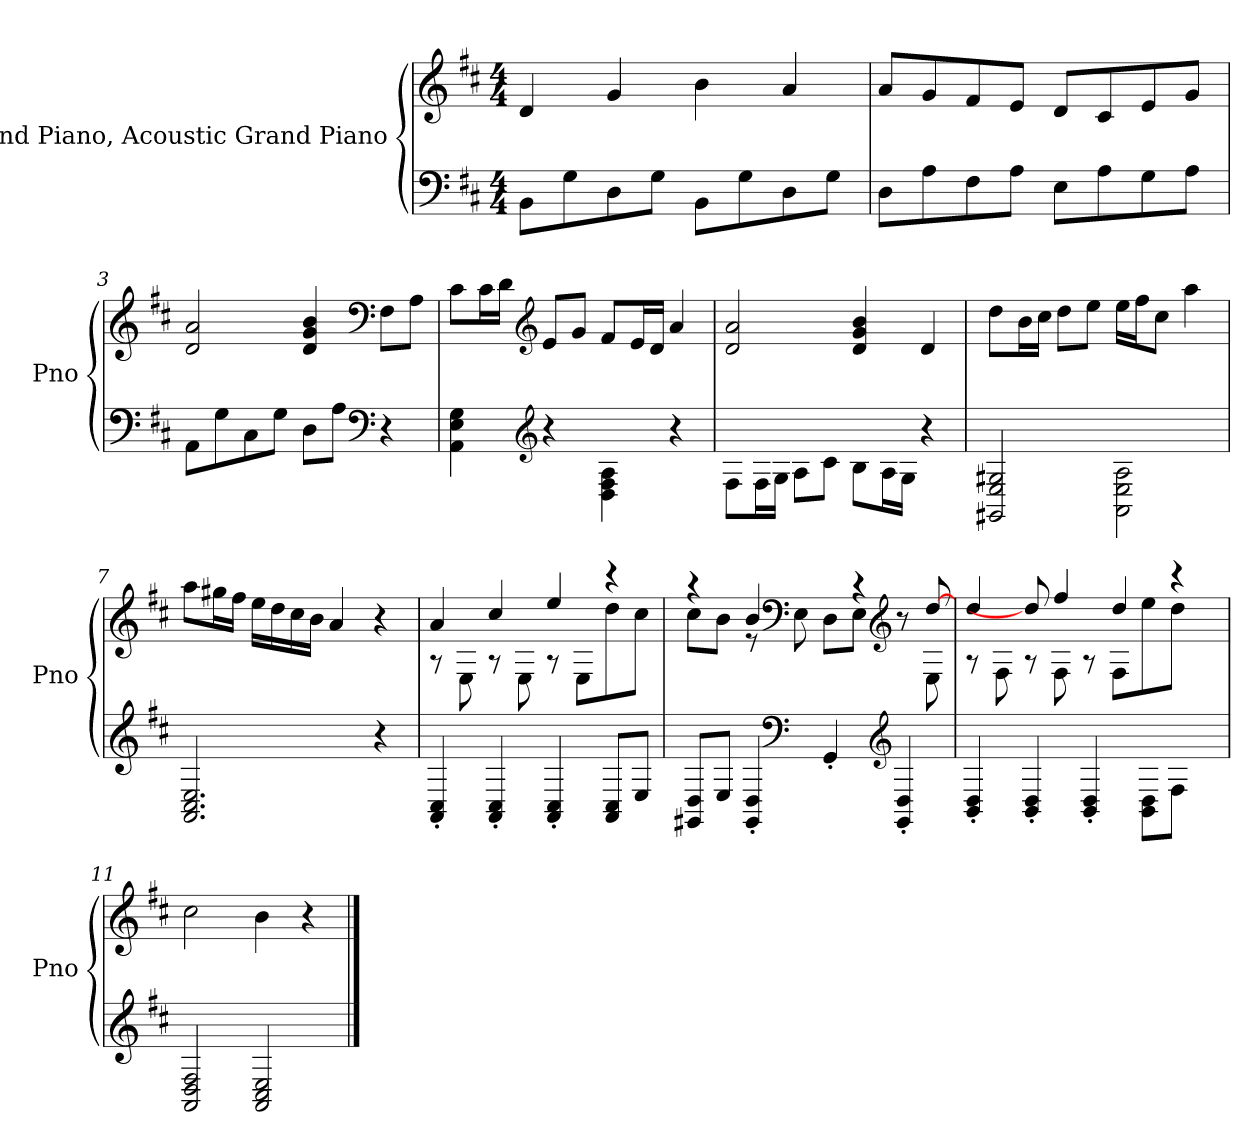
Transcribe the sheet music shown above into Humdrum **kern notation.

**kern	**kern
*part1	*part1
*staff2	*staff1
*I"Grand Piano, Acoustic Grand Piano	*
*I'Pno	*
*clefF4	*clefG2
*k[f#c#]	*k[f#c#]
*M4/4	*M4/4
*MM120	*MM120
=1	=1
8BBi\L	4di/
8Gi\	.
8Di\	4gi/
8Gi\J	.
8BBi\L	4bi\
8Gi\	.
8Di\	4ai/
8Gi\J	.
=2	=2
8Di\L	8ai/L
8Ai\	8gi/
8F#i\	8f#i/
8Ai\J	8ei/J
8Ei\L	8di/L
8Ai\	8c#i/
8Gi\	8ei/
8Ai\J	8gi/J
=3	=3
8AAi\L	2di/ 2ai/
8Gi\	.
8C#i\	.
8Gi\J	.
8Di\L	4di/ 4gi/ 4bi/
8Ai\J	.
*clefF4	*clefF4
4r	8F#i\L
.	8Ai\J
=4	=4
4AAi\ 4Ei\ 4Gi\	8c#i\L
.	16c#i\L
.	16di\JJ
*clefG2	*clefG2
4r	8ei/L
.	8gi/J
4Di\ 4F#i\ 4Ai\	8f#i/L
.	16ei/L
.	16di/JJ
4r	4ai/
!!LO:LB:g=z
=5	=5
8F#i\L	2di/ 2ai/
16F#i\L	.
16Gi\JJ	.
8Ai\L	.
8c#i\J	.
8Bi\L	4di/ 4gi/ 4bi/
16Ai\L	.
16Gi\JJ	.
4r	4di/
=6	=6
2GG#Xj/ 2Ej/ 2G#Xj/	8ddj\L
.	16bj\L
.	16cc#j\JJ
.	8ddj\L
.	8eej\J
2AAj\ 2EZ\ 2AZ\	16eeZ\LL
.	16ff#Z\J
.	8cc#j\J
.	4aai\
=7	=7
2.AAi/ 2.C#i/ 2.Ei/	8aai\L
.	16gg#Xi\L
.	16ff#i\JJ
.	16eei\LL
.	16ddi\
.	16cc#i\
.	16bi\JJ
.	4ai/
4r	4r
=8	=8
*	*^
4AAi/' 4C#i/'	4ai/	8r
.	.	8Ei\
4AAi/' 4C#i/'	4cc#i/	8r
.	.	8Ei\
4AAi/' 4C#i/'	4eei/	8r
.	.	8Ei\L
8AAi/ 8C#i/L	4r	8ddi\
8Ei/J	.	8cc#i\J
!!LO:LB:g=z	!!
=9	=9	=9
*^	*	*
4.ryy	8GG#Xi/ 8Di/L	4r	8cc#i\L
.	8Ei/J	.	8bi\J
.	4GG#i/' 4Di/'	4bi/	8r
*clefF4	*	*clefF4	*
8ryy	.	.	8Ei\
2ryy	4GG#'i/	8ryy	8Di\L
.	.	4r	8Ei\J
*clefG2	*	*clefG2	*
.	4GG#i/' 4Di/'	.	8r
.	.	[8ddi/	8Ei\
*v	*v	*	*
=10	=10	=10
4BBi/' 4Di/'	4ddi/	8r
.	.	8F#i\
4BBi/' 4Di/'	8ddi/]	8r
.	4ff#i/	8F#i\
4BBi/' 4Di/'	.	8r
.	4ddi/	8F#i\L
8BBi\ 8Di\L	.	8eei\
8F#i\J	4r	8ddi\J
8ryy	.	8ryy
*	*v	*v
=11	=11
2AAi/ 2Di/ 2F#i/	2cc#i\
2AAi/ 2C#i/ 2Ei/	4bi\
.	4r
==	==
*-	*-
